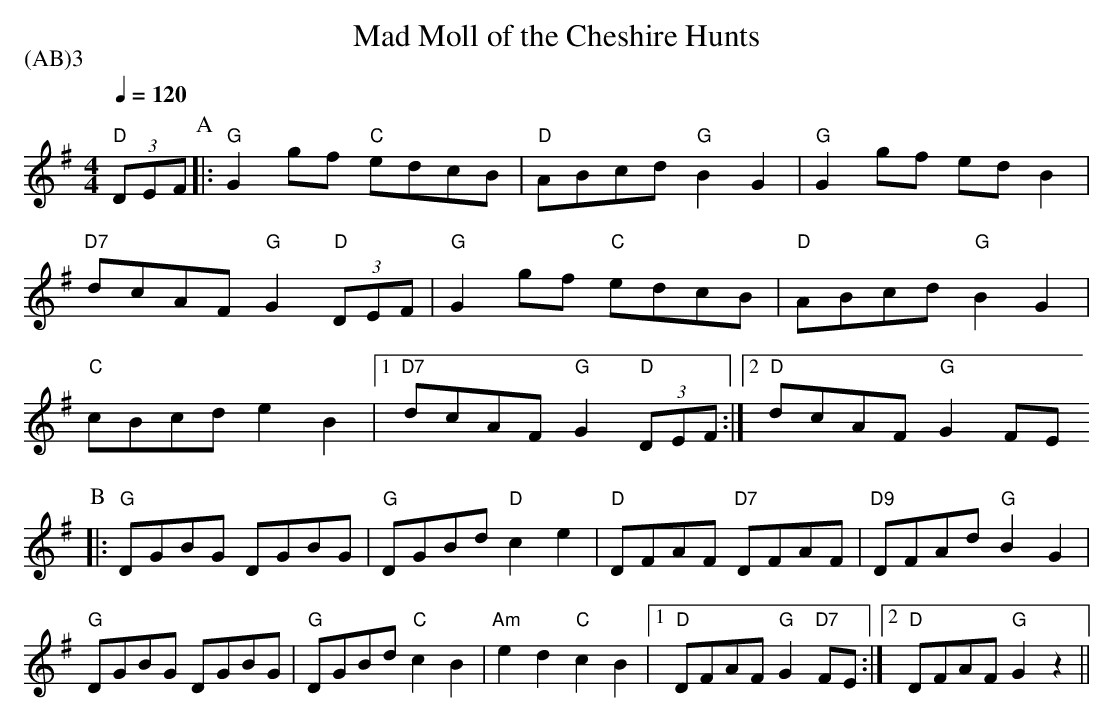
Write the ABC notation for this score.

X:1
T:Mad Moll of the Cheshire Hunts
P:(AB)3
M:4/4
L:1/8
Q:1/4=120
K:G
"D" (3DEF  \
P:A
|: "G" G2 gf "C" edcB  | "D" ABcd "G" B2 G2 | "G" G2 gf  ed B2 |
"D7" dcAF "G"  G2  "D" (3DEF | "G" G2 gf "C" edcB | "D" ABcd "G" B2 G2 |
"C" cBcd e2 B2 |1 "D7"  dcAF "G" G2  "D" (3DEF :|2  "D" dcAF "G" G2 FE
P:B
|: "G" DGBG DGBG | "G" DGBd "D" c2 e2  | "D" DFAF "D7" DFAF | "D9"  DFAd "G" B2 G2 |
"G" DGBG  DGBG | "G" DGBd "C" c2 B2 | "Am"  e2 d2  "C" c2 B2 |1 "D" DFAF "G" G2 "D7" FE :|2 "D" DFAF "G" G2 z2 ||
